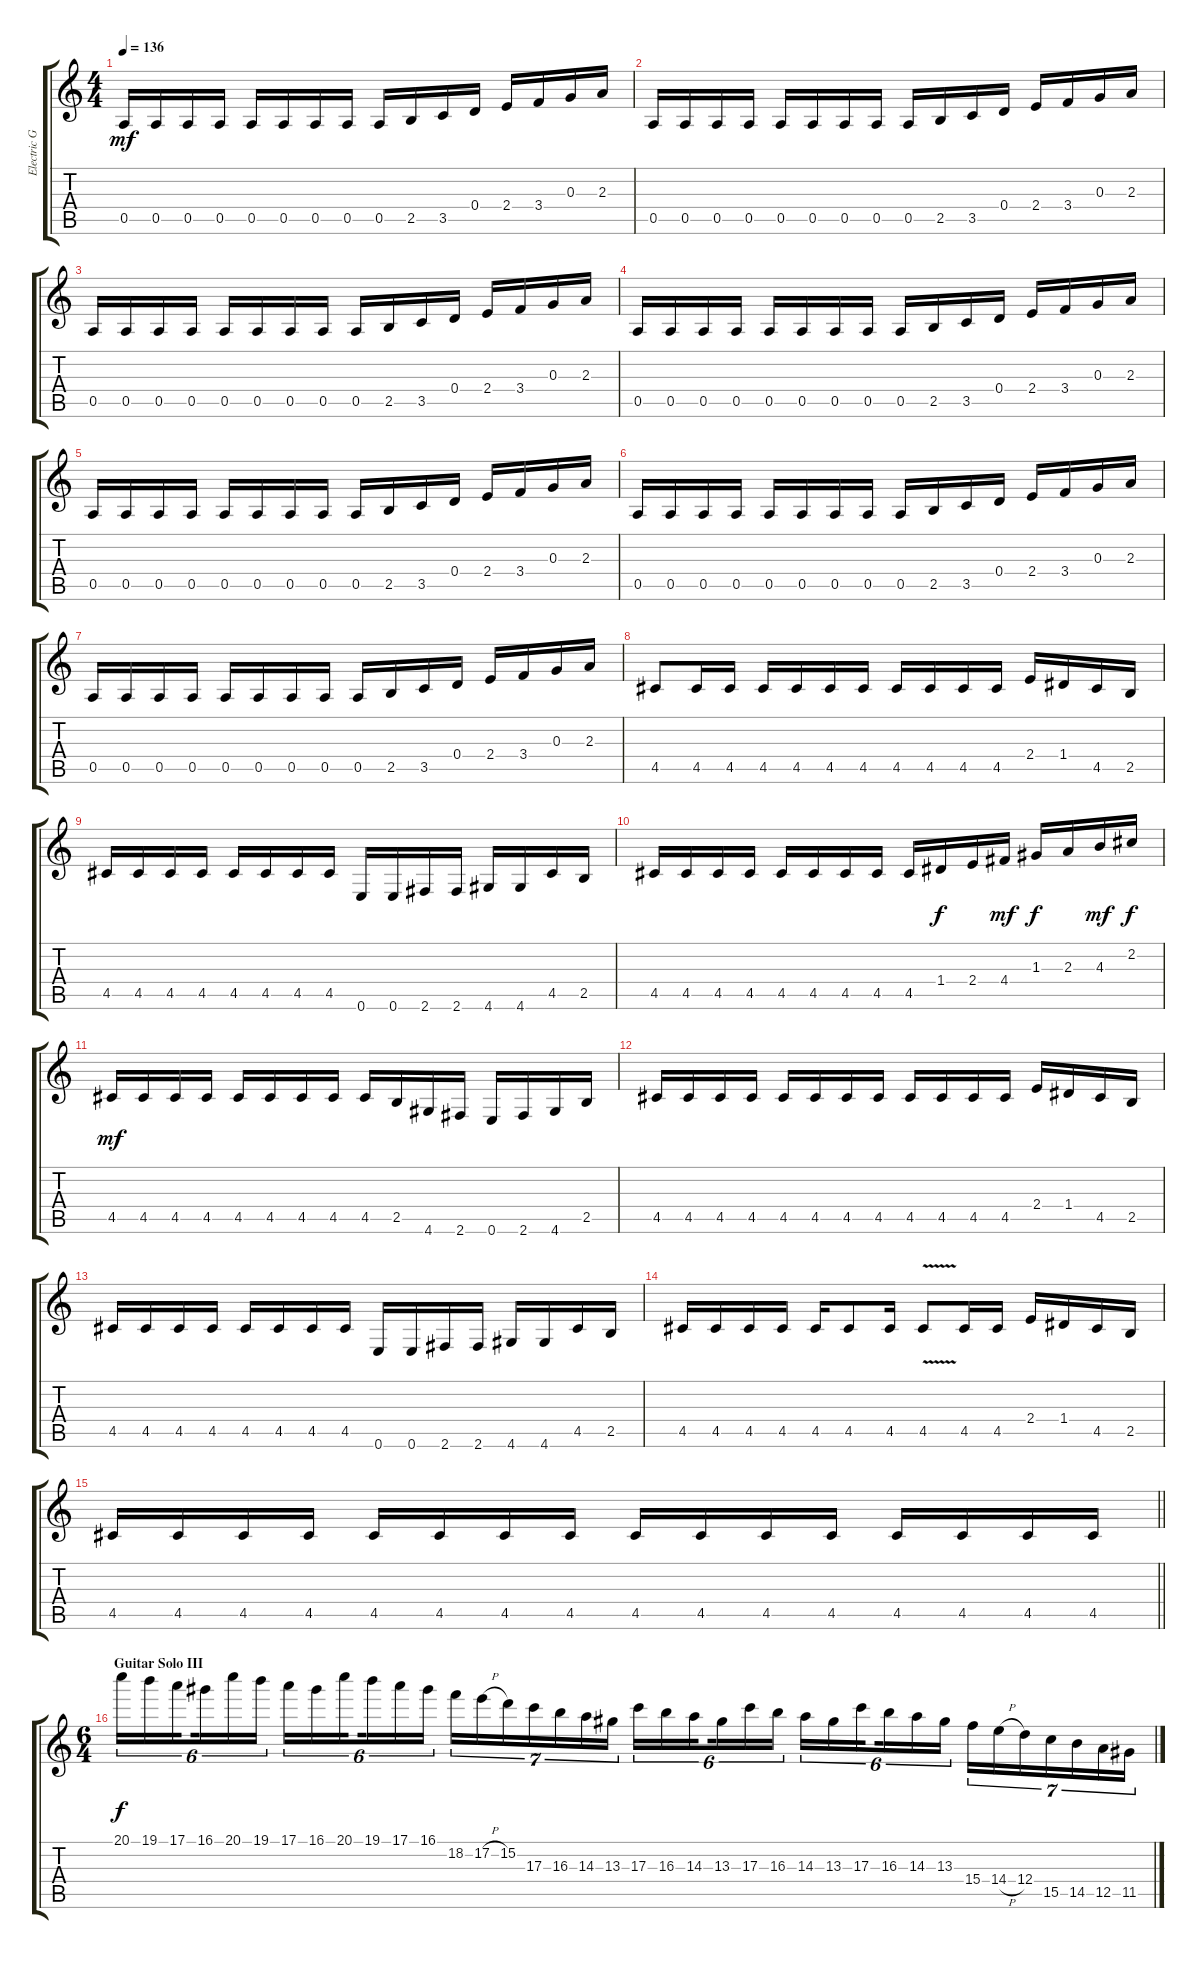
\track ("Electric Guitar" "Electric G") {solo instrument acousticguitarsteel}
\staff {score tabs}
\tuning (E4 B3 G3 D3 A2 E2) {hide}
\ts (4 4)
\tempo 136
\clef g2
\ks c
0.5.16{dy mf} 0.5.16 0.5.16 0.5.16 0.5.16 0.5.16 0.5.16 0.5.16 0.5.16 2.5.16 3.5.16 0.4.16 2.4.16 3.4.16 0.3.16 2.3.16 |
0.5.16 0.5.16 0.5.16 0.5.16 0.5.16 0.5.16 0.5.16 0.5.16 0.5.16 2.5.16 3.5.16 0.4.16 2.4.16 3.4.16 0.3.16 2.3.16 |
0.5.16 0.5.16 0.5.16 0.5.16 0.5.16 0.5.16 0.5.16 0.5.16 0.5.16 2.5.16 3.5.16 0.4.16 2.4.16 3.4.16 0.3.16 2.3.16 |
0.5.16 0.5.16 0.5.16 0.5.16 0.5.16 0.5.16 0.5.16 0.5.16 0.5.16 2.5.16 3.5.16 0.4.16 2.4.16 3.4.16 0.3.16 2.3.16 |
0.5.16 0.5.16 0.5.16 0.5.16 0.5.16 0.5.16 0.5.16 0.5.16 0.5.16 2.5.16 3.5.16 0.4.16 2.4.16 3.4.16 0.3.16 2.3.16 |
0.5.16 0.5.16 0.5.16 0.5.16 0.5.16 0.5.16 0.5.16 0.5.16 0.5.16 2.5.16 3.5.16 0.4.16 2.4.16 3.4.16 0.3.16 2.3.16 |
0.5.16 0.5.16 0.5.16 0.5.16 0.5.16 0.5.16 0.5.16 0.5.16 0.5.16 2.5.16 3.5.16 0.4.16 2.4.16 3.4.16 0.3.16 2.3.16 |
4.5.8 4.5.16 4.5.16 4.5.16 4.5.16 4.5.16 4.5.16 4.5.16 4.5.16 4.5.16 4.5.16 2.4.16 1.4.16 4.5.16 2.5.16 |
4.5.16 4.5.16 4.5.16 4.5.16 4.5.16 4.5.16 4.5.16 4.5.16 0.6.16 0.6.16 2.6.16 2.6.16 4.6.16 4.6.16 4.5.16 2.5.16 |
4.5.16 4.5.16 4.5.16 4.5.16 4.5.16 4.5.16 4.5.16 4.5.16 4.5.16 1.4.16{dy f} 2.4.16 4.4.16{dy mf} 1.3.16{dy f} 2.3.16 4.3.16{dy mf} 2.2.16{dy f} |
4.5.16{dy mf} 4.5.16 4.5.16 4.5.16 4.5.16 4.5.16 4.5.16 4.5.16 4.5.16 2.5.16 4.6.16 2.6.16 0.6.16 2.6.16 4.6.16 2.5.16 |
4.5.16 4.5.16 4.5.16 4.5.16 4.5.16 4.5.16 4.5.16 4.5.16 4.5.16 4.5.16 4.5.16 4.5.16 2.4.16 1.4.16 4.5.16 2.5.16 |
4.5.16 4.5.16 4.5.16 4.5.16 4.5.16 4.5.16 4.5.16 4.5.16 0.6.16 0.6.16 2.6.16 2.6.16 4.6.16 4.6.16 4.5.16 2.5.16 |
4.5.16 4.5.16 4.5.16 4.5.16 4.5.16 4.5.8 4.5.16 4.5{v}.8 4.5.16 4.5.16 2.4.16 1.4.16 4.5.16 2.5.16 |
\barLineRight lightlight
4.5.16 4.5.16 4.5.16 4.5.16 4.5.16 4.5.16 4.5.16 4.5.16 4.5.16 4.5.16 4.5.16 4.5.16 4.5.16 4.5.16 4.5.16 4.5.16 |
\ts (6 4)
\section ("" "Guitar Solo III")
20.1.16{tu (6 4) dy f} 19.1.16{tu (6 4)} 17.1.16{tu (6 4) beam splitsecondary} 16.1.16{tu (6 4)} 20.1.16{tu (6 4)} 19.1.16{tu (6 4) beam splitsecondary} 17.1.16{tu (6 4)} 16.1.16{tu (6 4)} 20.1.16{tu (6 4) beam splitsecondary} 19.1.16{tu (6 4)} 17.1.16{tu (6 4)} 16.1.16{tu (6 4) beam splitsecondary} 18.2.16{tu (7 4)} 17.2{h}.16{tu (7 4)} 15.2.16{tu (7 4)} 17.3.16{tu (7 4)} 16.3.16{tu (7 4)} 14.3.16{tu (7 4)} 13.3.16{tu (7 4)} 17.3.16{tu (6 4)} 16.3.16{tu (6 4)} 14.3.16{tu (6 4) beam splitsecondary} 13.3.16{tu (6 4)} 17.3.16{tu (6 4)} 16.3.16{tu (6 4) beam splitsecondary} 14.3.16{tu (6 4)} 13.3.16{tu (6 4)} 17.3.16{tu (6 4) beam splitsecondary} 16.3.16{tu (6 4)} 14.3.16{tu (6 4)} 13.3.16{tu (6 4) beam splitsecondary} 15.4.16{tu (7 4)} 14.4{h}.16{tu (7 4)} 12.4.16{tu (7 4)} 15.5.16{tu (7 4)} 14.5.16{tu (7 4)} 12.5.16{tu (7 4)} 11.5.16{tu (7 4)}
